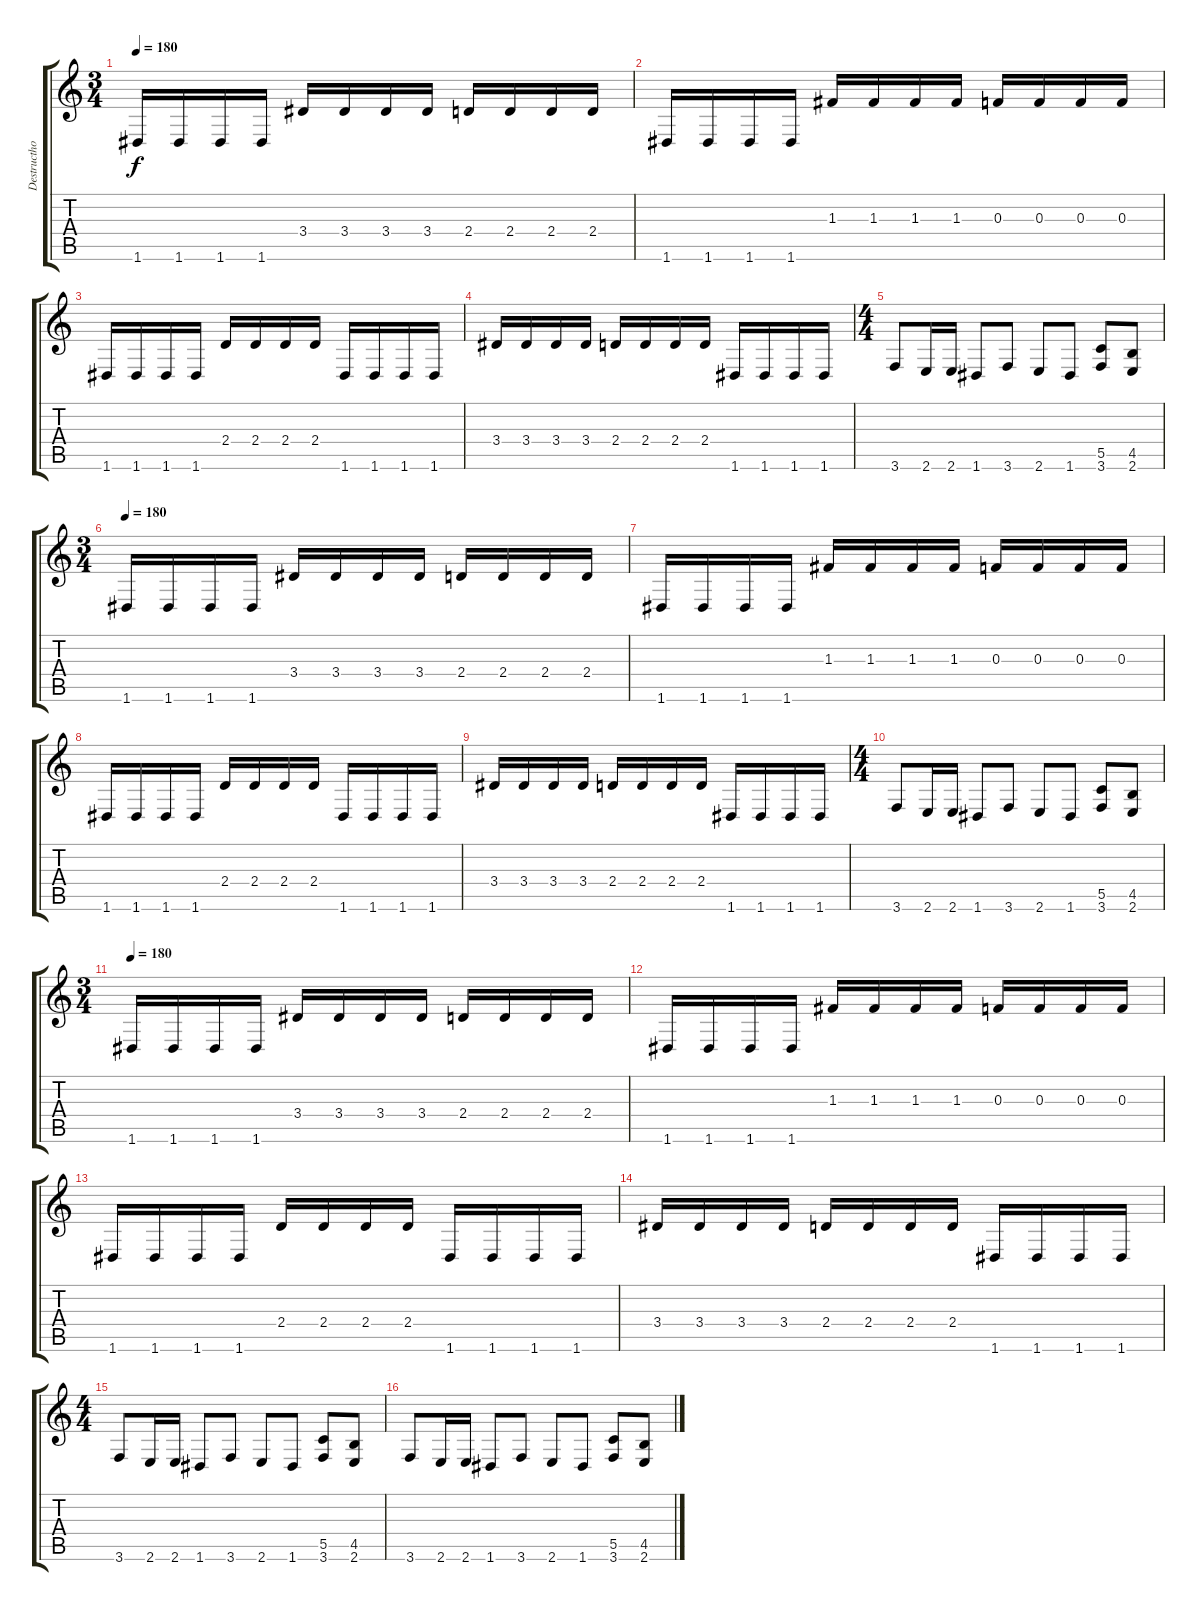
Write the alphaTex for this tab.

\track ("Destructhor" "Destructho") {instrument distortionguitar}
\staff {score tabs}
\tuning (D4 A3 F3 C3 G2 D2) {hide}
\ts (3 4)
\tempo 180
\clef g2
\ks c
1.6.16{dy f} 1.6.16 1.6.16 1.6.16 3.4.16 3.4.16 3.4.16 3.4.16 2.4.16 2.4.16 2.4.16 2.4.16 |
1.6.16 1.6.16 1.6.16 1.6.16 1.3.16 1.3.16 1.3.16 1.3.16 0.3.16 0.3.16 0.3.16 0.3.16 |
1.6.16 1.6.16 1.6.16 1.6.16 2.4.16 2.4.16 2.4.16 2.4.16 1.6.16 1.6.16 1.6.16 1.6.16 |
3.4.16 3.4.16 3.4.16 3.4.16 2.4.16 2.4.16 2.4.16 2.4.16 1.6.16 1.6.16 1.6.16 1.6.16 |
\ts (4 4)
3.6.8 2.6.16 2.6.16 1.6.8 3.6.8 2.6.8 1.6.8 (5.5 3.6).8 (4.5 2.6).8 |
\ts (3 4)
\tempo 180
1.6.16 1.6.16 1.6.16 1.6.16 3.4.16 3.4.16 3.4.16 3.4.16 2.4.16 2.4.16 2.4.16 2.4.16 |
1.6.16 1.6.16 1.6.16 1.6.16 1.3.16 1.3.16 1.3.16 1.3.16 0.3.16 0.3.16 0.3.16 0.3.16 |
1.6.16 1.6.16 1.6.16 1.6.16 2.4.16 2.4.16 2.4.16 2.4.16 1.6.16 1.6.16 1.6.16 1.6.16 |
3.4.16 3.4.16 3.4.16 3.4.16 2.4.16 2.4.16 2.4.16 2.4.16 1.6.16 1.6.16 1.6.16 1.6.16 |
\ts (4 4)
3.6.8 2.6.16 2.6.16 1.6.8 3.6.8 2.6.8 1.6.8 (5.5 3.6).8 (4.5 2.6).8 |
\ts (3 4)
\tempo 180
1.6.16 1.6.16 1.6.16 1.6.16 3.4.16 3.4.16 3.4.16 3.4.16 2.4.16 2.4.16 2.4.16 2.4.16 |
1.6.16 1.6.16 1.6.16 1.6.16 1.3.16 1.3.16 1.3.16 1.3.16 0.3.16 0.3.16 0.3.16 0.3.16 |
1.6.16 1.6.16 1.6.16 1.6.16 2.4.16 2.4.16 2.4.16 2.4.16 1.6.16 1.6.16 1.6.16 1.6.16 |
3.4.16 3.4.16 3.4.16 3.4.16 2.4.16 2.4.16 2.4.16 2.4.16 1.6.16 1.6.16 1.6.16 1.6.16 |
\ts (4 4)
3.6.8 2.6.16 2.6.16 1.6.8 3.6.8 2.6.8 1.6.8 (5.5 3.6).8 (4.5 2.6).8 |
3.6.8 2.6.16 2.6.16 1.6.8 3.6.8 2.6.8 1.6.8 (5.5 3.6).8 (4.5 2.6).8
